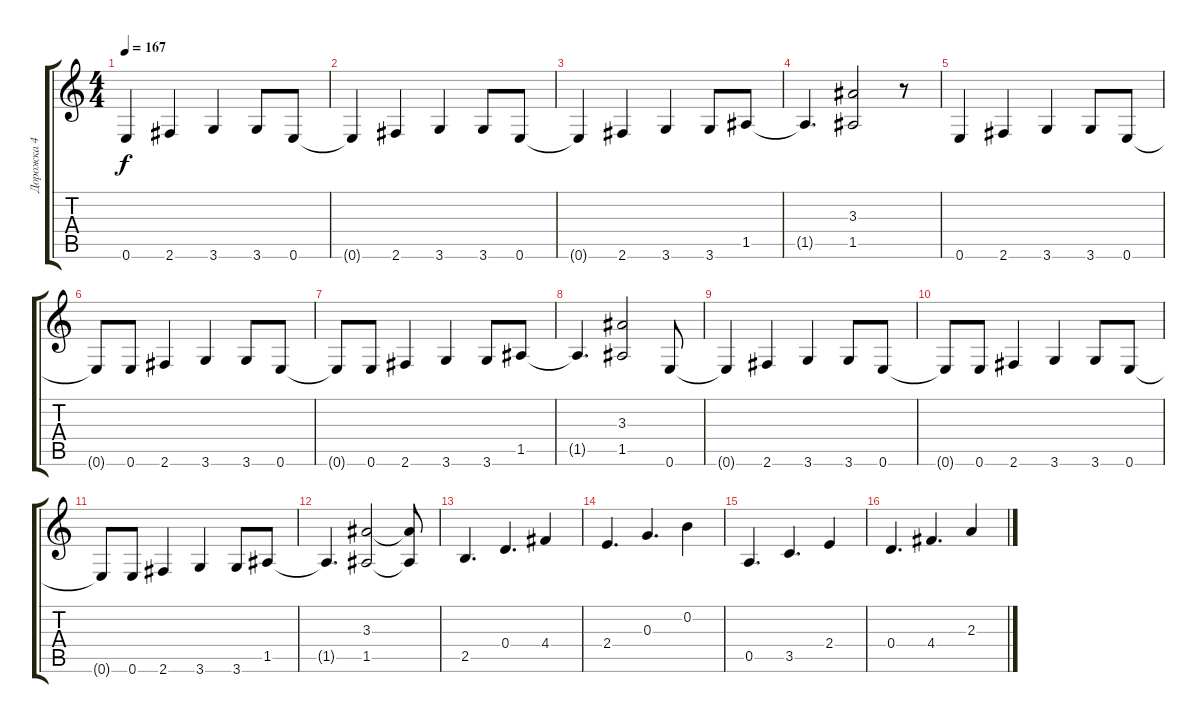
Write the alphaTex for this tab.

\track ("Дорожка 4" "Дорожка 4") {instrument slapbass1}
\staff {score tabs}
\tuning (E4 B3 G3 D3 A2 E2) {hide}
\ts (4 4)
\tempo 167
\clef g2
\ks c
0.6{t}.4{dy f} 2.6.4 3.6.4 3.6.8 0.6.8 |
0.6{t}.4 2.6.4 3.6.4 3.6.8 0.6.8 |
0.6{t}.4 2.6.4 3.6.4 3.6.8 1.5.8 |
1.5{t}.4{d} (3.3 1.5).2 r.8 |
0.6.4 2.6.4 3.6.4 3.6.8 0.6.8 |
0.6{t}.8 0.6.8 2.6.4 3.6.4 3.6.8 0.6.8 |
0.6{t}.8 0.6.8 2.6.4 3.6.4 3.6.8 1.5.8 |
1.5{t}.4{d} (3.3 1.5).2 0.6.8 |
0.6{t}.4 2.6.4 3.6.4 3.6.8 0.6.8 |
0.6{t}.8 0.6.8 2.6.4 3.6.4 3.6.8 0.6.8 |
0.6{t}.8 0.6.8 2.6.4 3.6.4 3.6.8 1.5.8 |
1.5{t}.4{d} (3.3 1.5).2 (3.3{t} 1.5{t}).8 |
2.5.4{d} 0.4.4{d} 4.4.4 |
2.4.4{d} 0.3.4{d} 0.2.4 |
0.5.4{d} 3.5.4{d} 2.4.4 |
0.4.4{d} 4.4.4{d} 2.3.4
